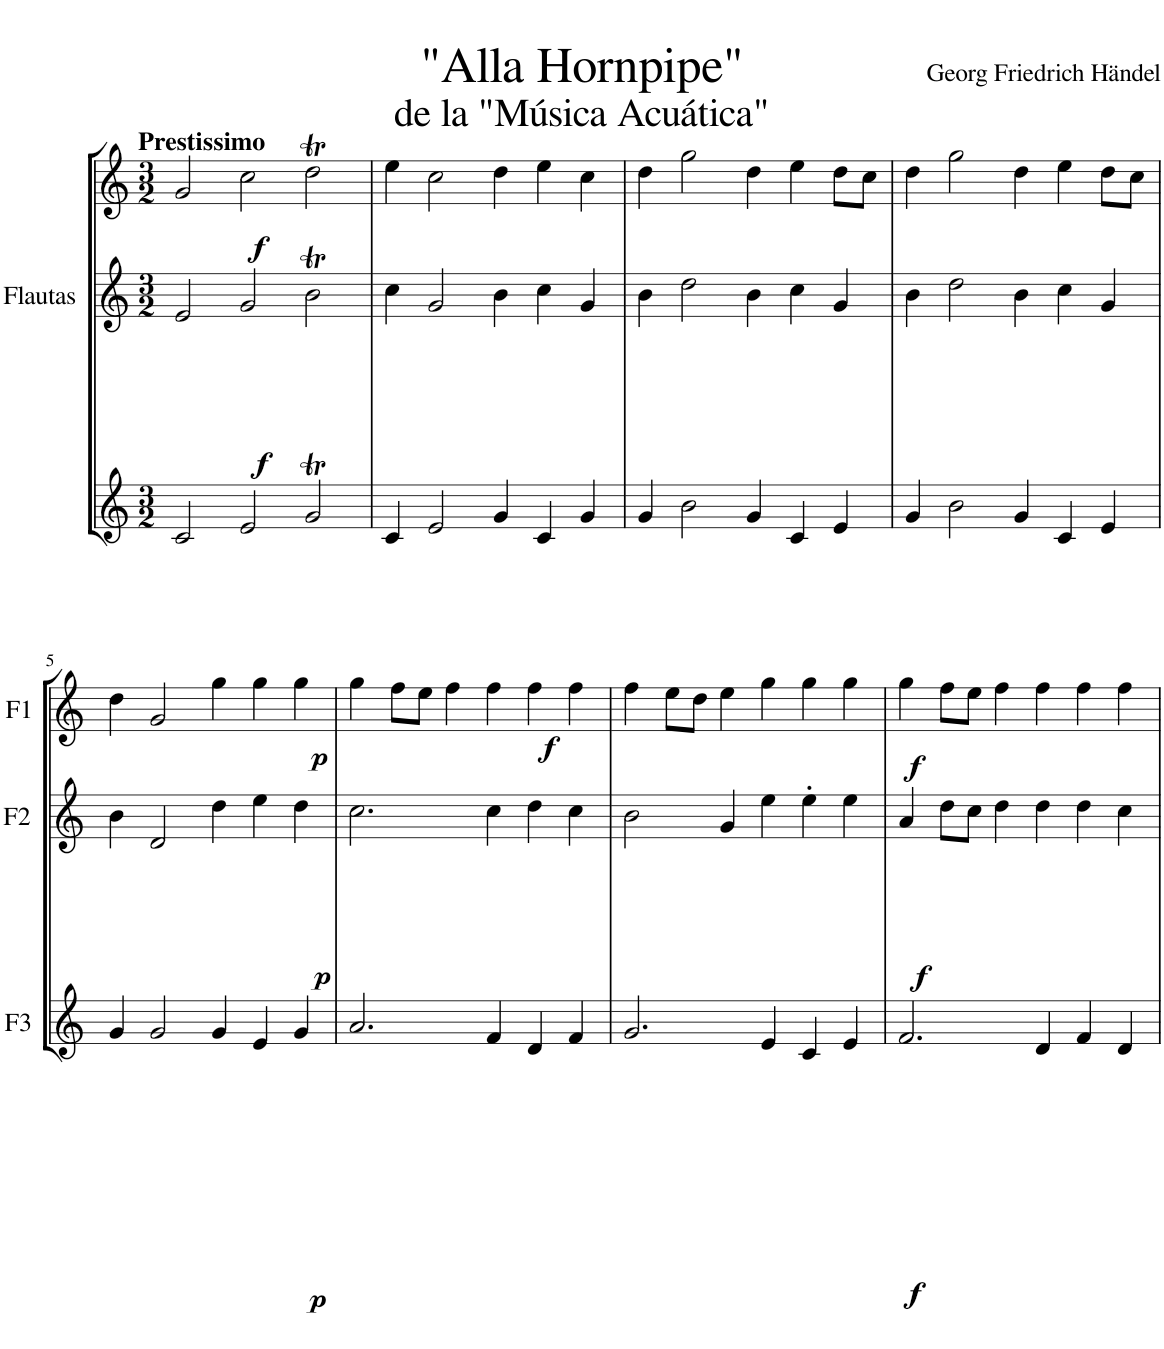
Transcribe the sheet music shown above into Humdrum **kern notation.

**kern	**dynam	**kern	**dynam	**kern	**dynam
*part3	*part3	*part2	*part2	*part1	*part1
*staff3	*staff3	*staff2	*staff2	*staff1	*staff1
*I"Flute	*	*I"Flautas	*	*I"Flute	*
*I'F3	*	*I'F2	*	*I'F1	*
*clefG2	*	*clefG2	*	*clefG2	*
*k[]	*	*k[]	*	*k[]	*
*M3/2	*	*M3/2	*	*M3/2	*
=1	=1	=1	=1	=1	=1
!	!	!	!	!LO:TX:a:B:t=Prestissimo	!
!	!	!	!LO:DY:b	!	!LO:DY:b
2c/	.	2e/	f	2g/	f
2e/	.	2g/	.	2cc\	.
2gT/	.	2bt\	.	2ddT\	.
=2	=2	=2	=2	=2	=2
4c/	.	4cc\	.	4ee\	.
2e/	.	2g/	.	2cc\	.
4g/	.	4b\	.	4dd\	.
4c/	.	4cc\	.	4ee\	.
4g/	.	4g/	.	4cc\	.
=3	=3	=3	=3	=3	=3
4g/	.	4b\	.	4dd\	.
2b\	.	2dd\	.	2gg\	.
4g/	.	4b\	.	4dd\	.
4c/	.	4cc\	.	4ee\	.
4e/	.	4g/	.	8dd\L	.
.	.	.	.	8cc\J	.
=4	=4	=4	=4	=4	=4
4g/	.	4b\	.	4dd\	.
2b\	.	2dd\	.	2gg\	.
4g/	.	4b\	.	4dd\	.
4c/	.	4cc\	.	4ee\	.
4e/	.	4g/	.	8dd\L	.
.	.	.	.	8cc\J	.
!!LO:LB:g=z
=5	=5	=5	=5	=5	=5
4g/	.	4b\	.	4dd\	.
2g/	.	2d/	.	2g/	.
!	!LO:DY:b	!	!LO:DY:b	!	!LO:DY:b
4g/	p	4dd\	p	4gg\	p
4e/	.	4ee\	.	4gg\	.
4g/	.	4dd\	.	4gg\	.
=6	=6	=6	=6	=6	=6
2.a/	.	2.cc\	.	4gg\	.
.	.	.	.	8ff\L	.
!	!	!	!	!	!LO:DY:b
.	.	.	.	8ee\J	f
.	.	.	.	4ff\	.
4f/	.	4cc\	.	4ff\	.
4d/	.	4dd\	.	4ff\	.
4f/	.	4cc\	.	4ff\	.
=7	=7	=7	=7	=7	=7
2.g/	.	2b\	.	4ff\	.
.	.	.	.	8ee\L	.
.	.	.	.	8dd\J	.
.	.	4g/	.	4ee\	.
!	!LO:DY:b	!	!LO:DY:b	!	!LO:DY:b
4e/	f	4ee\	f	4gg\	f
4c/	.	4ee'\	.	4gg\	.
4e/	.	4ee\	.	4gg\	.
=8	=8	=8	=8	=8	=8
2.f/	.	4a/	.	4gg\	.
.	.	8dd\L	.	8ff\L	.
.	.	8cc\J	.	8ee\J	.
.	.	4dd\	.	4ff\	.
4d/	.	4dd\	.	4ff\	.
4f/	.	4dd\	.	4ff\	.
4d/	.	4cc\	.	4ff\	.
=	=	=	=	=	=
*-	*-	*-	*-	*-	*-
